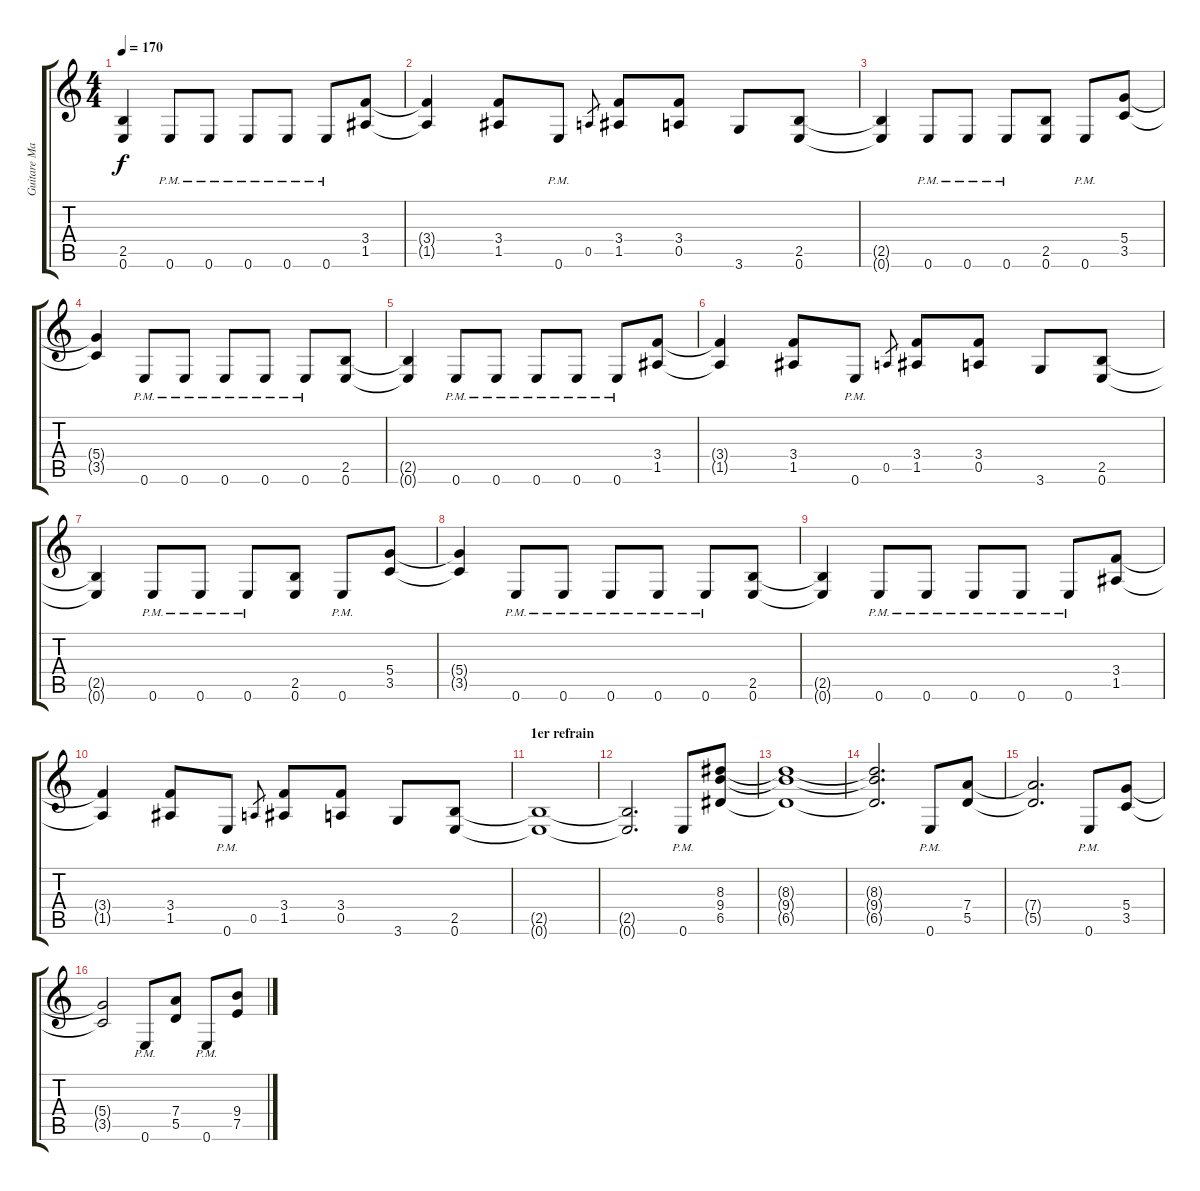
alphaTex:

\track ("Guitare Mathieu" "Guitare Ma") {instrument distortionguitar}
\staff {score tabs}
\tuning (E4 B3 G3 D3 A2 E2) {hide}
\ts (4 4)
\tempo 170
\clef g2
\ks c
(2.5{t} 0.6{t}).4{dy f} 0.6{pm}.8 0.6{pm}.8 0.6{pm}.8 0.6{pm}.8 0.6{pm}.8 (3.4 1.5).8 |
(3.4{t} 1.5{t}).4 (3.4 1.5).8 0.6{pm}.8 0.5.8{gr} (3.4 1.5).8 (3.4 0.5).8 3.6.8 (2.5 0.6).8 |
(2.5{t} 0.6{t}).4 0.6{pm}.8 0.6{pm}.8 0.6{pm}.8 (2.5 0.6).8 0.6{pm}.8 (5.4 3.5).8 |
(5.4{t} 3.5{t}).4 0.6{pm}.8 0.6{pm}.8 0.6{pm}.8 0.6{pm}.8 0.6{pm}.8 (2.5 0.6).8 |
(2.5{t} 0.6{t}).4 0.6{pm}.8 0.6{pm}.8 0.6{pm}.8 0.6{pm}.8 0.6{pm}.8 (3.4 1.5).8 |
(3.4{t} 1.5{t}).4 (3.4 1.5).8 0.6{pm}.8 0.5.8{gr} (3.4 1.5).8 (3.4 0.5).8 3.6.8 (2.5 0.6).8 |
(2.5{t} 0.6{t}).4 0.6{pm}.8 0.6{pm}.8 0.6{pm}.8 (2.5 0.6).8 0.6{pm}.8 (5.4 3.5).8 |
(5.4{t} 3.5{t}).4 0.6{pm}.8 0.6{pm}.8 0.6{pm}.8 0.6{pm}.8 0.6{pm}.8 (2.5 0.6).8 |
(2.5{t} 0.6{t}).4 0.6{pm}.8 0.6{pm}.8 0.6{pm}.8 0.6{pm}.8 0.6{pm}.8 (3.4 1.5).8 |
(3.4{t} 1.5{t}).4 (3.4 1.5).8 0.6{pm}.8 0.5.8{gr} (3.4 1.5).8 (3.4 0.5).8 3.6.8 (2.5 0.6).8 |
\section ("" "1er refrain")
(2.5{t} 0.6{t}).1 |
(2.5{t} 0.6{t}).2{d} 0.6{pm}.8 (8.3 9.4 6.5).8 |
(8.3{t} 9.4{t} 6.5{t}).1 |
(8.3{t} 9.4{t} 6.5{t}).2{d} 0.6{pm}.8 (7.4 5.5).8 |
(7.4{t} 5.5{t}).2{d} 0.6{pm}.8 (5.4 3.5).8 |
(5.4{t} 3.5{t}).2 0.6{pm}.8 (7.4 5.5).8 0.6{pm}.8 (9.4 7.5).8
